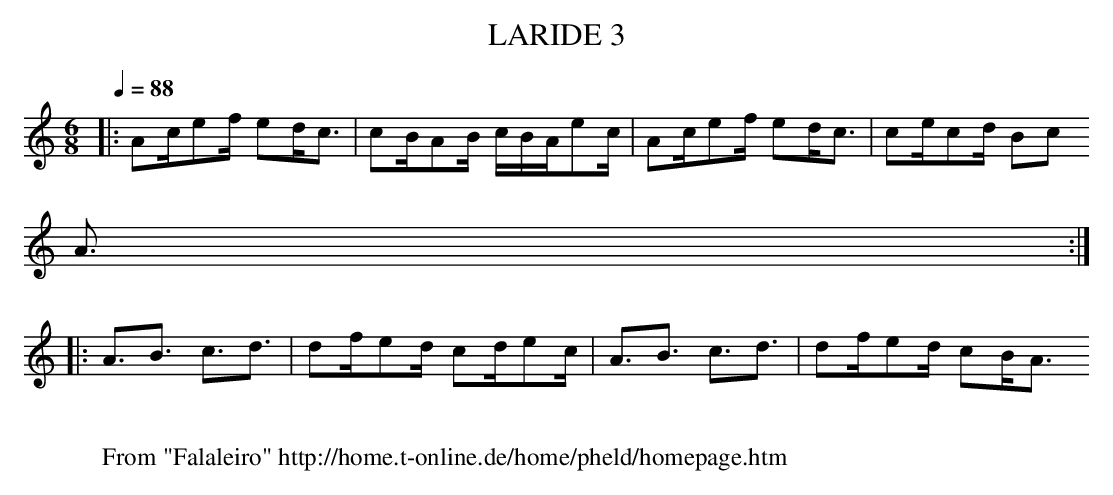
X:1
T:LARIDE 3
M:6/8
L:1/8
Q:1/4=88
K:C
|:Ac/2ef/2 ed/2c3/2|cB/2AB/2 c/2B/2A/2ec/2|Ac/2ef/2 ed/2c3/2|ce/2cd/2 Bc
/2A3/2:|
|:A3/2B3/2 c3/2d3/2|df/2ed/2 cd/2ec/2|A3/2B3/2 c3/2d3/2|df/2ed/2 cB/2A3/
2:|
W:
W: From "Falaleiro" http://home.t-online.de/home/pheld/homepage.htm
